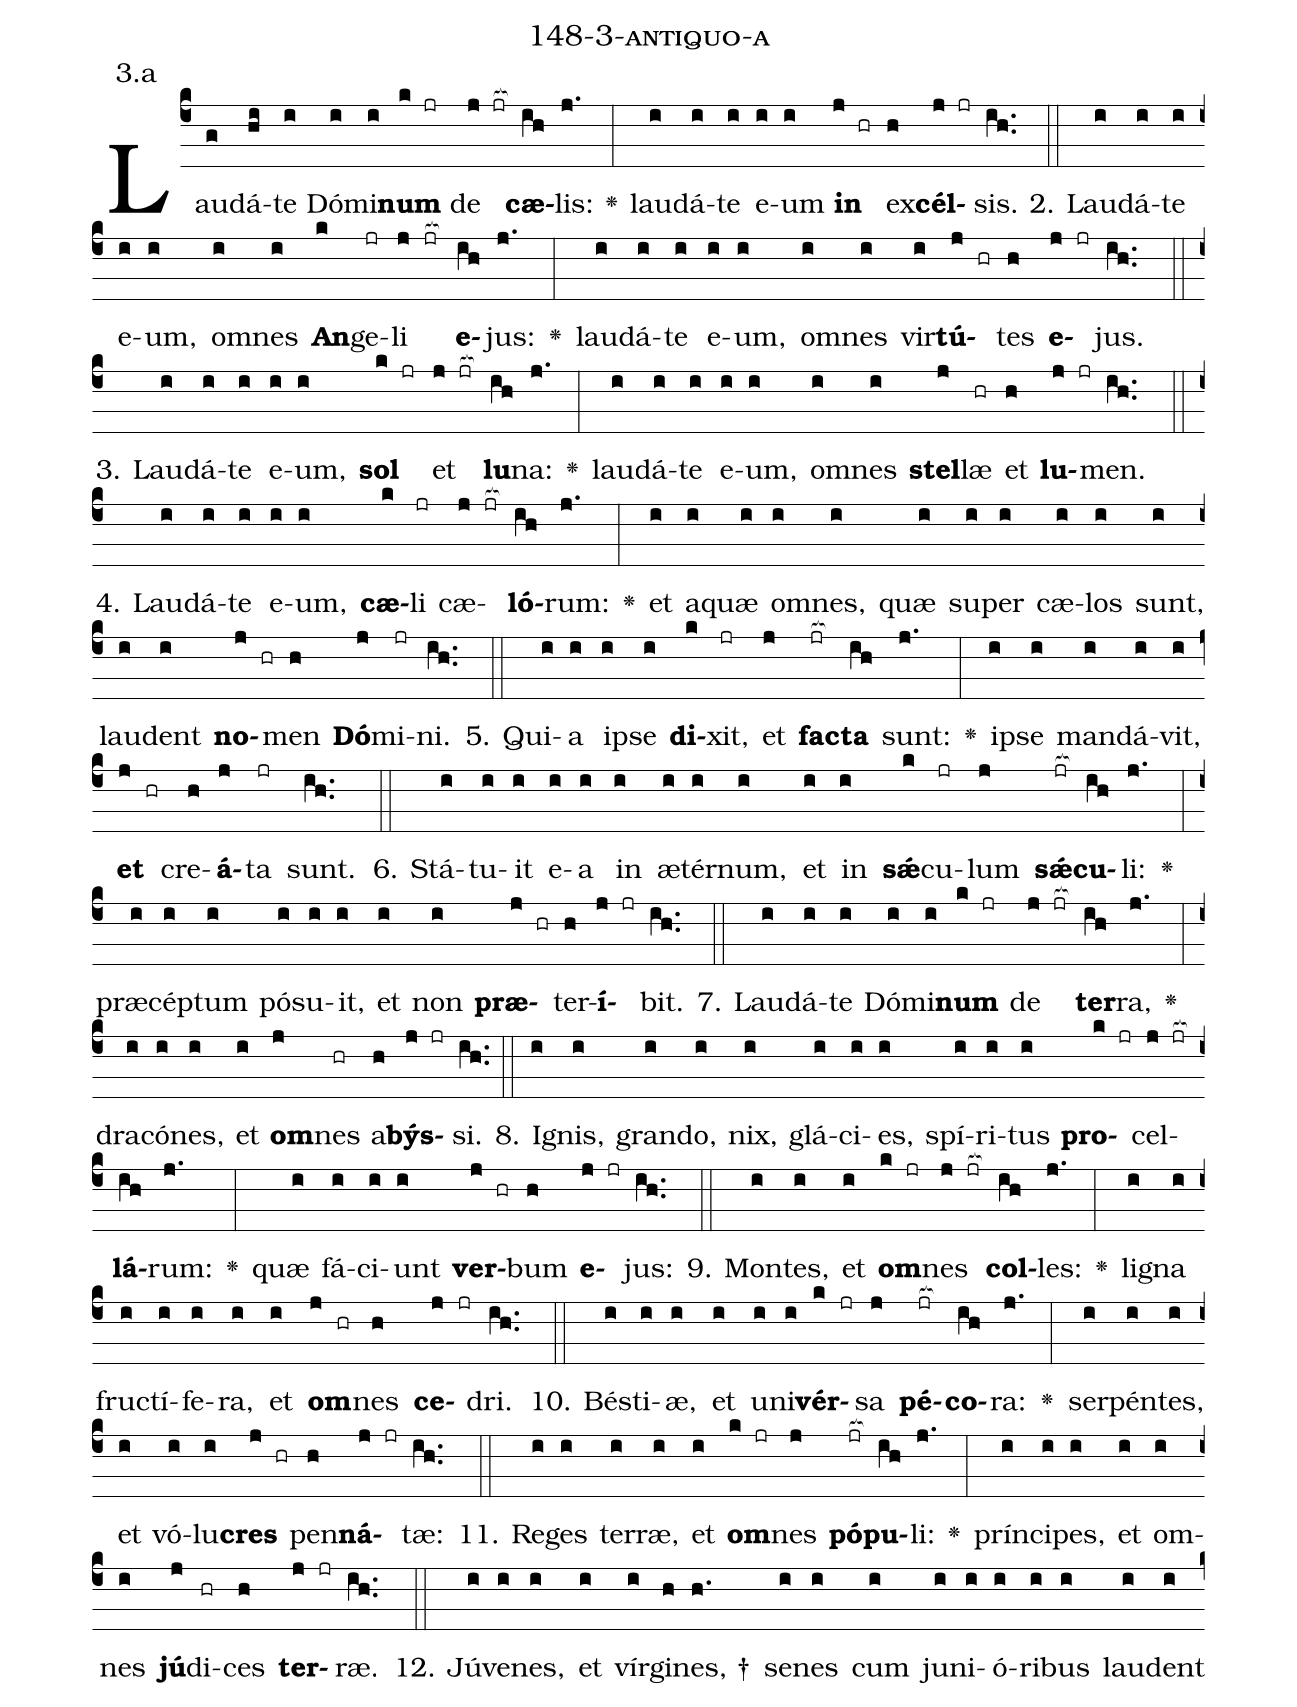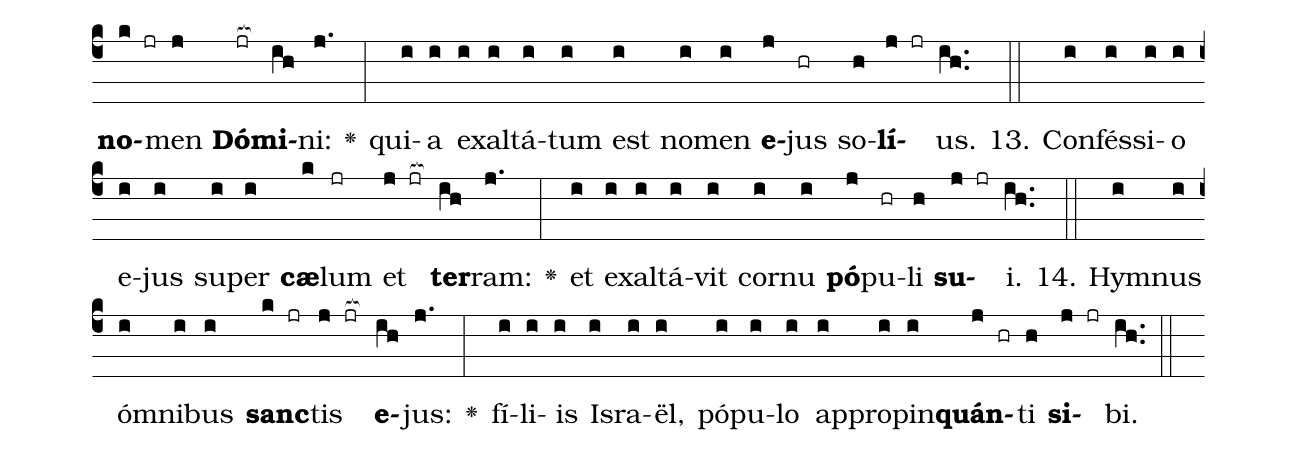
name: 148-3-antiquo-a;
annotation: 3.a;
%%
(c4)Lau(g)dá(hi)te(i) Dó(i)mi(i)<b>num</b>(k jr) de(j jr[ocb:1{]) <b>cæ</b>(ih[ocb:0}])lis:(j.) <v>\greheightstar</v>(:) lau(i)dá(i)te(i) e(i)um(i) <b>in</b>(j hr) ex(h)<b>cél</b>(j jr)sis.(ih..) (::)
2. Lau(i)dá(i)te(i) e(i)um,(i) om(i)nes(i) <b>An</b>(k)ge(jr)li(j jr[ocb:1{]) <b>e</b>(ih[ocb:0}])jus:(j.) <v>\greheightstar</v>(:) lau(i)dá(i)te(i) e(i)um,(i) om(i)nes(i) vir(i)<b>tú</b>(j hr)tes(h) <b>e</b>(j jr)jus.(ih..) (::)
3. Lau(i)dá(i)te(i) e(i)um,(i) <b>sol</b>(k jr) et(j jr[ocb:1{]) <b>lu</b>(ih[ocb:0}])na:(j.) <v>\greheightstar</v>(:) lau(i)dá(i)te(i) e(i)um,(i) om(i)nes(i) <b>stel</b>(j)læ(hr) et(h) <b>lu</b>(j jr)men.(ih..) (::)
4. Lau(i)dá(i)te(i) e(i)um,(i) <b>cæ</b>(k)li(jr) cæ(j jr[ocb:1{])<b>ló</b>(ih[ocb:0}])rum:(j.) <v>\greheightstar</v>(:) et(i) a(i)quæ(i) om(i)nes,(i) quæ(i) su(i)per(i) cæ(i)los(i) sunt,(i) lau(i)dent(i) <b>no</b>(j hr)men(h) <b>Dó</b>(j)mi(jr)ni.(ih..) (::)
5. Qui(i)a(i) ip(i)se(i) <b>di</b>(k)xit,(jr) et(j) <b>fac</b>(jr[ocb:1{])<b>ta</b>(ih[ocb:0}]) sunt:(j.) <v>\greheightstar</v>(:) ip(i)se(i) man(i)dá(i)vit,(i) <b>et</b>(j hr) cre(h)<b>á</b>(j)ta(jr) sunt.(ih..) (::)
6. Stá(i)tu(i)it(i) e(i)a(i) in(i) æ(i)tér(i)num,(i) et(i) in(i) <b>sǽ</b>(k)cu(jr)lum(j) <b>sǽ</b>(jr[ocb:1{])<b>cu</b>(ih[ocb:0}])li:(j.) <v>\greheightstar</v>(:) præ(i)cép(i)tum(i) pó(i)su(i)it,(i) et(i) non(i) <b>præ</b>(j hr)ter(h)<b>í</b>(j jr)bit.(ih..) (::)
7. Lau(i)dá(i)te(i) Dó(i)mi(i)<b>num</b>(k jr) de(j jr[ocb:1{]) <b>ter</b>(ih[ocb:0}])ra,(j.) <v>\greheightstar</v>(:) dra(i)có(i)nes,(i) et(i) <b>om</b>(j)nes(hr) a(h)<b>býs</b>(j jr)si.(ih..) (::)
8. I(i)gnis,(i) gran(i)do,(i) nix,(i) glá(i)ci(i)es,(i) spí(i)ri(i)tus(i) <b>pro</b>(k jr)cel(j jr[ocb:1{])<b>lá</b>(ih[ocb:0}])rum:(j.) <v>\greheightstar</v>(:) quæ(i) fá(i)ci(i)unt(i) <b>ver</b>(j hr)bum(h) <b>e</b>(j jr)jus:(ih..) (::)
9. Mon(i)tes,(i) et(i) <b>om</b>(k jr)nes(j jr[ocb:1{]) <b>col</b>(ih[ocb:0}])les:(j.) <v>\greheightstar</v>(:) li(i)gna(i) fruc(i)tí(i)fe(i)ra,(i) et(i) <b>om</b>(j hr)nes(h) <b>ce</b>(j jr)dri.(ih..) (::)
10. Bés(i)ti(i)æ,(i) et(i) u(i)ni(i)<b>vér</b>(k jr)sa(j) <b>pé</b>(jr[ocb:1{])<b>co</b>(ih[ocb:0}])ra:(j.) <v>\greheightstar</v>(:) ser(i)pén(i)tes,(i) et(i) vó(i)lu(i)<b>cres</b>(j hr) pen(h)<b>ná</b>(j jr)tæ:(ih..) (::)
11. Re(i)ges(i) ter(i)ræ,(i) et(i) <b>om</b>(k jr)nes(j) <b>pó</b>(jr[ocb:1{])<b>pu</b>(ih[ocb:0}])li:(j.) <v>\greheightstar</v>(:) prín(i)ci(i)pes,(i) et(i) om(i)nes(i) <b>jú</b>(j)di(hr)ces(h) <b>ter</b>(j jr)ræ.(ih..) (::)
12. Jú(i)ve(i)nes,(i) et(i) vír(i)gi(h)nes, †(h.) se(i)nes(i) cum(i) ju(i)ni(i)ó(i)ri(i)bus(i) lau(i)dent(i) <b>no</b>(k jr)men(j) <b>Dó</b>(jr[ocb:1{])<b>mi</b>(ih[ocb:0}])ni:(j.) <v>\greheightstar</v>(:) qui(i)a(i) ex(i)al(i)tá(i)tum(i) est(i) no(i)men(i) <b>e</b>(j)jus(hr) so(h)<b>lí</b>(j jr)us.(ih..) (::)
13. Con(i)fés(i)si(i)o(i) e(i)jus(i) su(i)per(i) <b>cæ</b>(k)lum(jr) et(j jr[ocb:1{]) <b>ter</b>(ih[ocb:0}])ram:(j.) <v>\greheightstar</v>(:) et(i) ex(i)al(i)tá(i)vit(i) cor(i)nu(i) <b>pó</b>(j)pu(hr)li(h) <b>su</b>(j jr)i.(ih..) (::)
14. Hym(i)nus(i) óm(i)ni(i)bus(i) <b>sanc</b>(k jr)tis(j jr[ocb:1{]) <b>e</b>(ih[ocb:0}])jus:(j.) <v>\greheightstar</v>(:) fí(i)li(i)is(i) Is(i)ra(i)ël,(i) pó(i)pu(i)lo(i) ap(i)pro(i)pin(i)<b>quán</b>(j hr)ti(h) <b>si</b>(j jr)bi.(ih..) (::)
